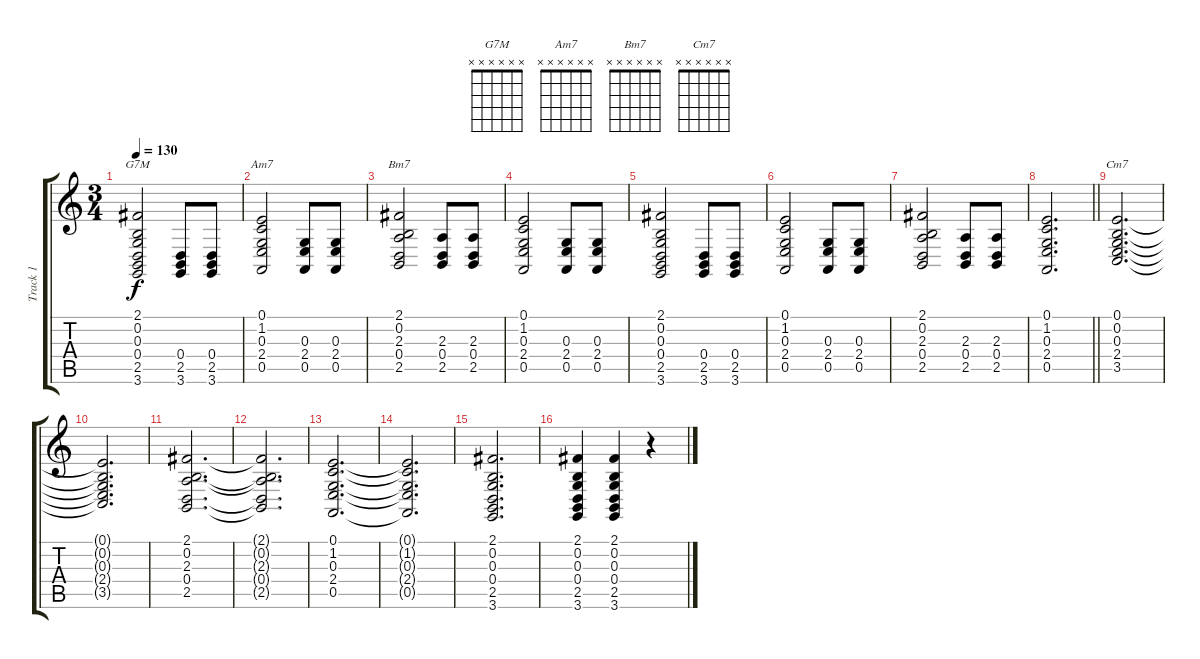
\track ("Track 1" "Track 1") {instrument acousticgrandpiano}
\staff {score tabs}
\tuning (E4 B3 G3 D3 A2 E2) {hide}
\chord ("G7M" x x x x x x)
\chord ("Am7" x x x x x x)
\chord ("Bm7" x x x x x x)
\chord ("Cm7" x x x x x x)
\ts (3 4)
\tempo 130
\clef g2
\ks c
(2.1 0.2 0.3 0.4 2.5 3.6).2{ch "G7M" dy f} (0.4 2.5 3.6).8 (0.4 2.5 3.6).8 |
(0.1 1.2 0.3 2.4 0.5).2{ch "Am7"} (0.3 2.4 0.5).8 (0.3 2.4 0.5).8 |
(2.1 0.2 2.3 0.4 2.5).2{ch "Bm7"} (2.3 0.4 2.5).8 (2.3 0.4 2.5).8 |
(0.1 1.2 0.3 2.4 0.5).2 (0.3 2.4 0.5).8 (0.3 2.4 0.5).8 |
(2.1 0.2 0.3 0.4 2.5 3.6).2 (0.4 2.5 3.6).8 (0.4 2.5 3.6).8 |
(0.1 1.2 0.3 2.4 0.5).2 (0.3 2.4 0.5).8 (0.3 2.4 0.5).8 |
(2.1 0.2 2.3 0.4 2.5).2 (2.3 0.4 2.5).8 (2.3 0.4 2.5).8 |
\barLineRight lightlight
(0.1 1.2 0.3 2.4 0.5).2{d} |
(0.1 0.2 0.3 2.4 3.5).2{d ch "Cm7"} |
(0.1{t} 0.2{t} 0.3{t} 2.4{t} 3.5{t}).2{d} |
(2.1 0.2 2.3 0.4 2.5).2{d} |
(2.1{t} 0.2{t} 2.3{t} 0.4{t} 2.5{t}).2{d} |
(0.1 1.2 0.3 2.4 0.5).2{d} |
(0.1{t} 1.2{t} 0.3{t} 2.4{t} 0.5{t}).2{d} |
(2.1 0.2 0.3 0.4 2.5 3.6).2{d} |
(2.1 0.2 0.3 0.4 2.5 3.6).4 (2.1 0.2 0.3 0.4 2.5 3.6).4 r.4
